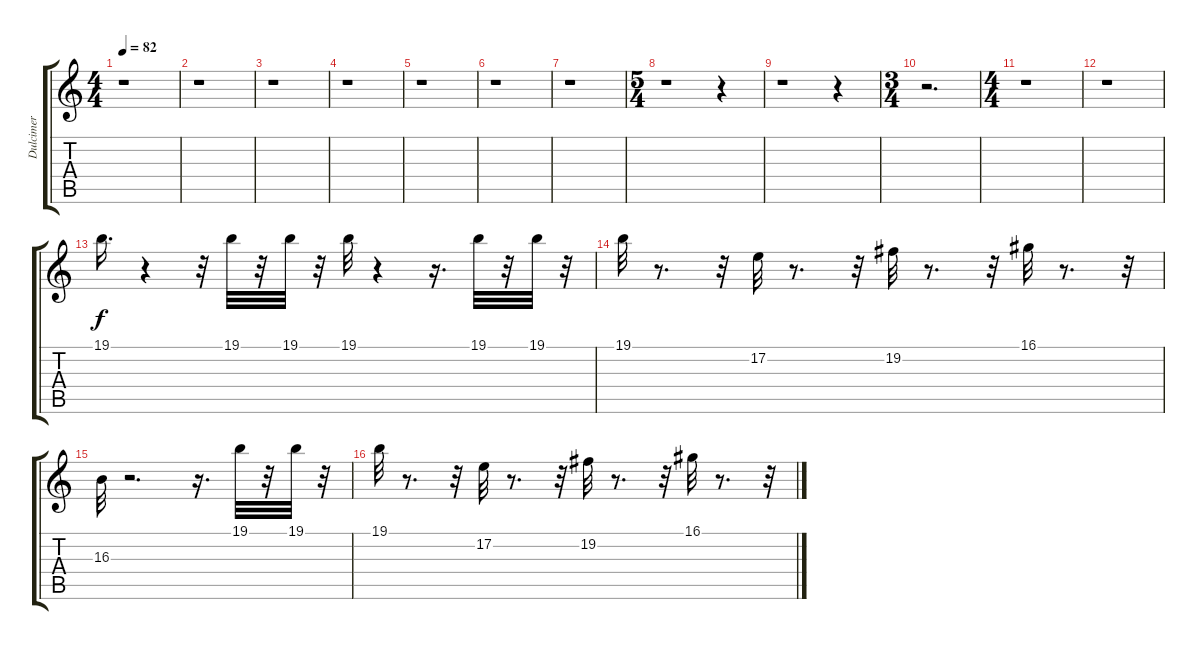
\track ("Dulcimer" "Dulcimer") {instrument dulcimer}
\staff {score tabs}
\tuning (E4 B3 G3 D3 A2 E2) {hide}
\ts (4 4)
\tempo 82
\clef g2
\ks c
r.1{dy fff} |
r.1 |
r.1 |
r.1 |
r.1 |
r.1 |
r.1 |
\ts (5 4)
r.1 r.4 |
r.1 r.4 |
\ts (3 4)
r.2{d} |
\ts (4 4)
r.1 |
r.1 |
19.1.16{d dy f} r.4 r.32 19.1.32 r.32 19.1.32 r.32 19.1.32 r.4 r.16{d} 19.1.32 r.32 19.1.32 r.32 |
19.1.32 r.8{d} r.32 17.2.32 r.8{d} r.32 19.2.32 r.8{d} r.32 16.1.32 r.8{d} r.32 |
16.3.32 r.2{d} r.16{d} 19.1.32 r.32 19.1.32 r.32 |
19.1.32 r.8{d} r.32 17.2.32 r.8{d} r.32 19.2.32 r.8{d} r.32 16.1.32 r.8{d} r.32
